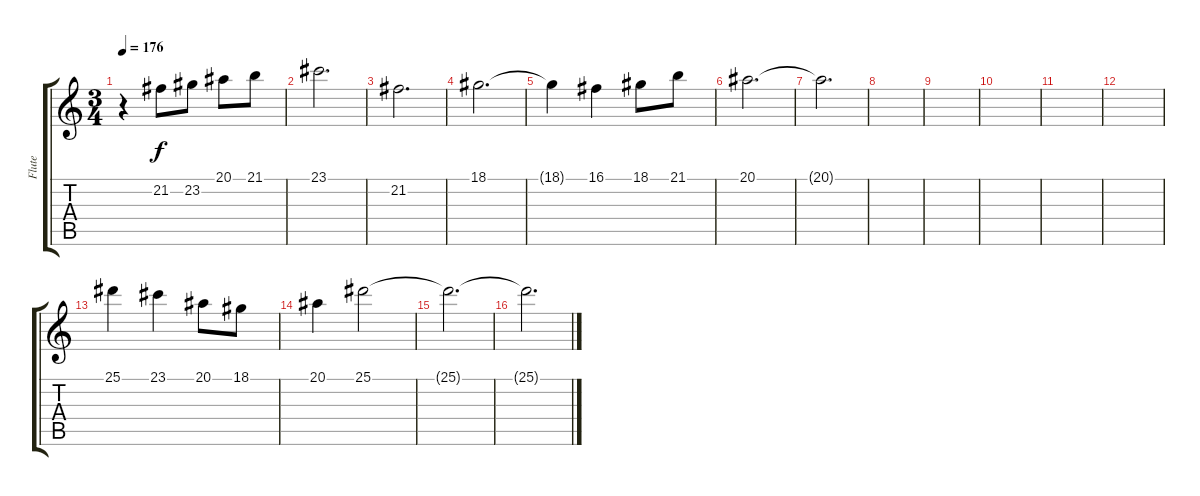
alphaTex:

\track ("Flute" "Flute") {instrument piccolo}
\staff {score tabs}
\tuning (D4 A3 F3 C3 G2 D2) {hide}
\ts (3 4)
\tempo 176
\clef g2
\ks c
r.4{dy f volume 16} 21.2.8 23.2.8 20.1.8 21.1.8 |
23.1.2{d} |
21.2.2{d} |
18.1.2{d volume 5} |
18.1{t}.4 16.1.4{volume 12} 18.1.8 21.1.8 |
20.1.2{d volume 0} |
20.1{t}.2{d} |
|
|
|
|
|
25.1.4 23.1.4 20.1.8 18.1.8 |
20.1.4 25.1.2 |
25.1{t}.2{d volume 0} |
25.1{t}.2{d}
